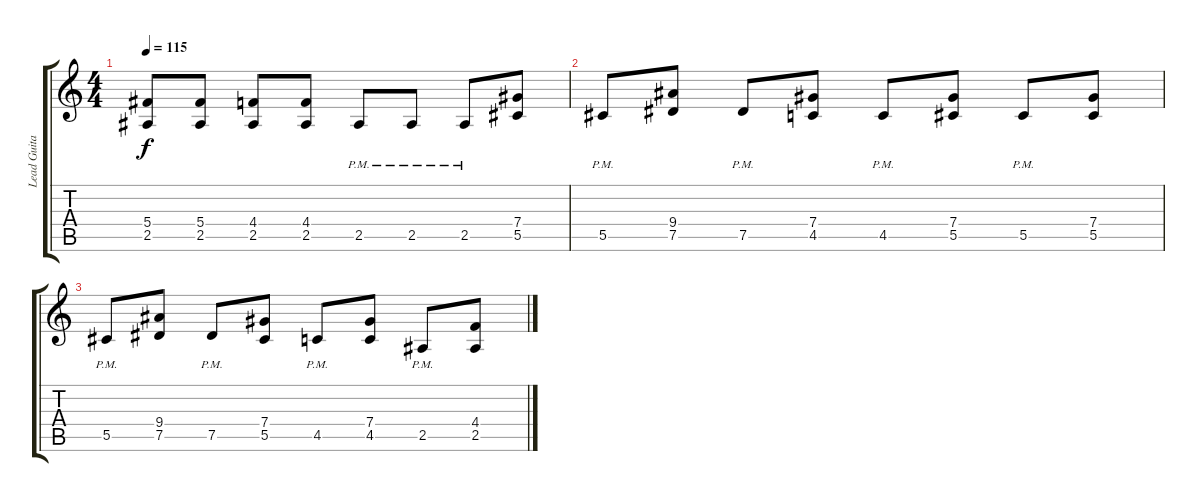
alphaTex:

\track ("Lead Guitar" "Lead Guita") {instrument distortionguitar}
\staff {score tabs}
\tuning (Eb4 Bb3 Gb3 Db3 Ab2 Eb2) {hide}
\ts (4 4)
\tempo 115
\clef g2
\ks c
(5.4 2.5).8{dy f} (5.4 2.5).8 (4.4 2.5).8 (4.4 2.5).8 2.5{pm}.8 2.5{pm}.8 2.5{pm}.8 (7.4 5.5).8 |
5.5{pm}.8 (9.4 7.5).8 7.5{pm}.8 (7.4 4.5).8 4.5{pm}.8 (7.4 5.5).8 5.5{pm}.8 (7.4 5.5).8 |
5.5{pm}.8 (9.4 7.5).8 7.5{pm}.8 (7.4 5.5).8 4.5{pm}.8 (7.4 4.5).8 2.5{pm}.8 (4.4 2.5).8
